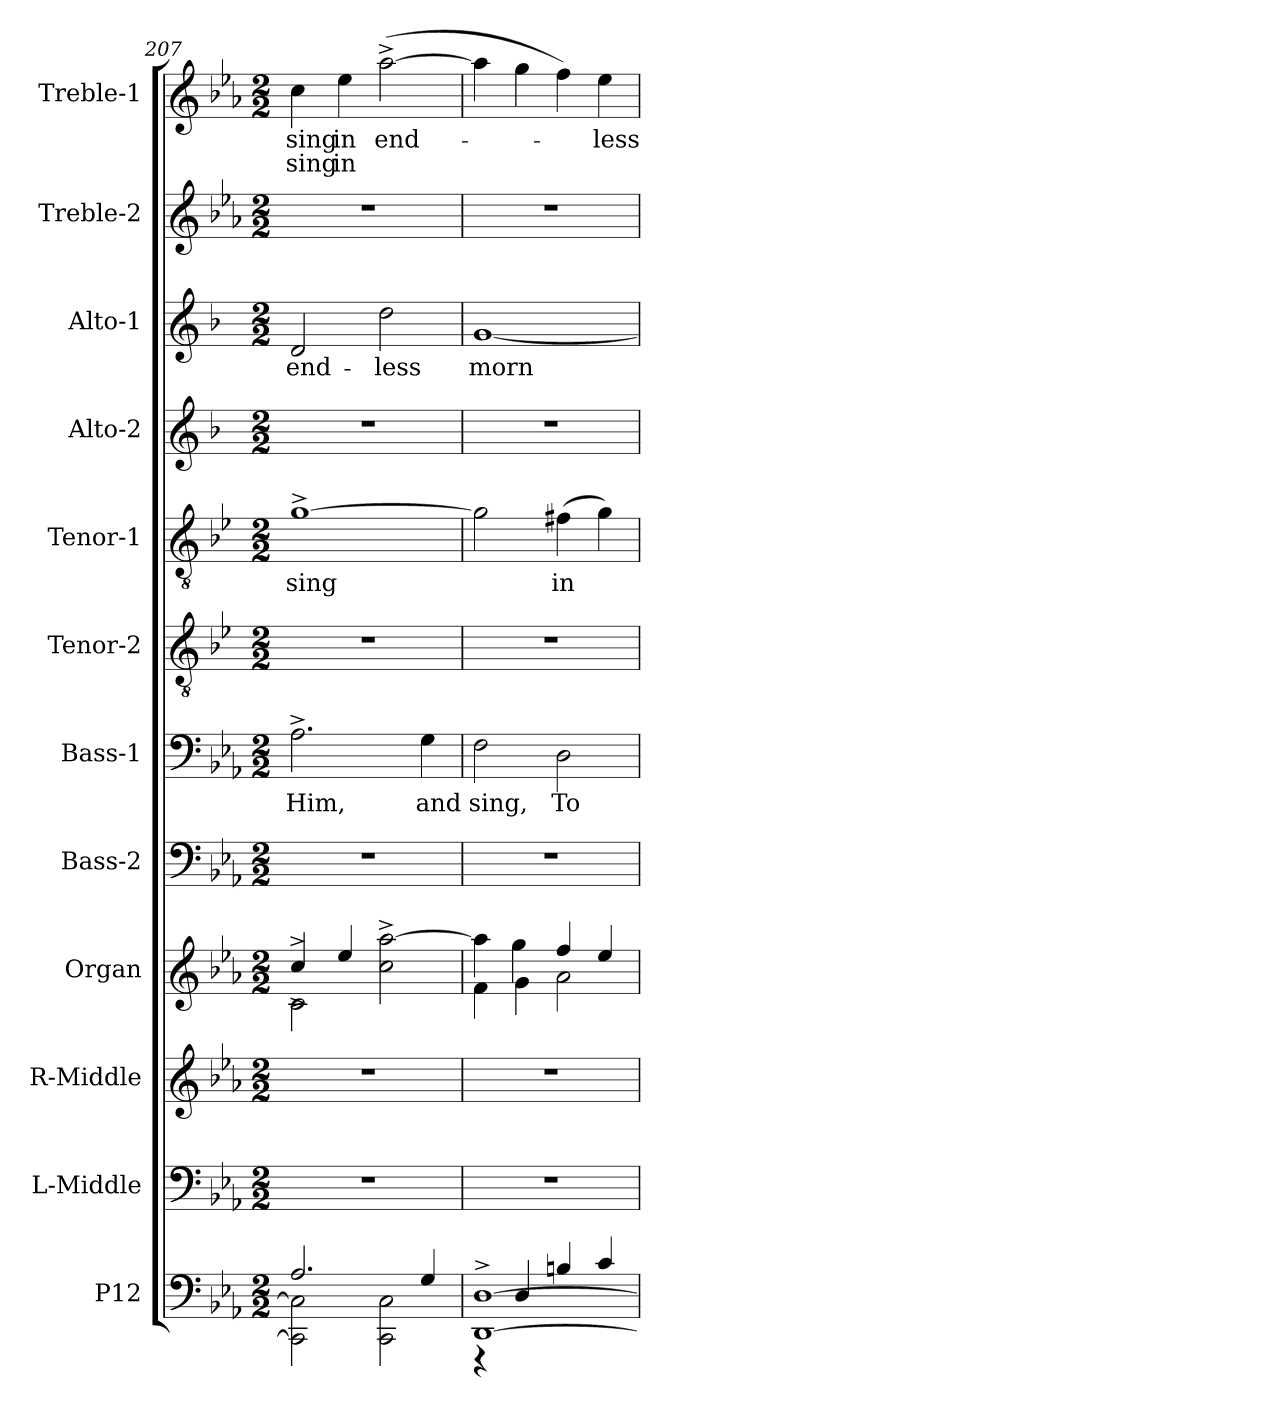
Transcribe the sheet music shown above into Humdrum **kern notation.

**kern	**kern	**kern	**kern	**kern	**kern	**text	**kern	**kern	**text	**kern	**kern	**text	**kern	**kern	**text	**text
*part12	*part11	*part10	*part9	*part8	*part7	*part7	*part6	*part5	*part5	*part4	*part3	*part3	*part2	*part1	*part1	*part1
*staff12	*staff11	*staff10	*staff9	*staff8	*staff7	*staff7	*staff6	*staff5	*staff5	*staff4	*staff3	*staff3	*staff2	*staff1	*staff1	*staff1
*I"P12	*I"L-Middle	*I"R-Middle	*I"Organ	*I"Bass-2	*I"Bass-1	*	*I"Tenor-2	*I"Tenor-1	*	*I"Alto-2	*I"Alto-1	*	*I"Treble-2	*I"Treble-1	*	*
*	*I'L-M	*	*	*I'B2:	*I'B:	*	*I'T2:	*I'T:	*	*I'A2:	*I'A:	*	*	*	*	*
*clefF4	*clefF4	*clefG2	*clefG2	*clefF4	*clefF4	*	*clefGv2	*clefGv2	*	*clefG2	*clefG2	*	*clefG2	*clefG2	*	*
*	*	*	*	*	*	*	*ITrd4c7	*ITrd4c7	*	*ITrd1c2	*ITrd1c2	*	*ITrd-7c-12	*ITrd-7c-12	*	*
*k[b-e-a-]	*k[b-e-a-]	*k[b-e-a-]	*k[b-e-a-]	*k[b-e-a-]	*k[b-e-a-]	*	*k[b-e-a-]	*k[b-e-a-]	*	*k[b-e-a-]	*k[b-e-a-]	*	*k[b-e-a-]	*k[b-e-a-]	*	*
*E-:	*E-:	*E-:	*E-:	*E-:	*E-:	*	*E-:	*E-:	*	*E-:	*E-:	*	*E-:	*E-:	*	*
*M2/2	*M2/2	*M2/2	*M2/2	*M2/2	*M2/2	*	*M2/2	*M2/2	*	*M2/2	*M2/2	*	*M2/2	*M2/2	*	*
=207	=207	=207	=207	=207	=207	=207	=207	=207	=207	=207	=207	=207	=207	=207	=207	=207
*^	*	*	*^	*	*	*	*	*	*	*	*	*	*	*	*	*
!	!	!	!	!	!	!	!	!LO:LY:b:color=#000000	!	!	!	!	!	!	!	!	!	!
!	!	!	!	!	!	!	!	!	!	!	!LO:LY:b:color=#000000	!	!	!	!	!	!	!
!	!	!	!	!	!	!	!	!	!	!	!	!	!	!LO:LY:b:color=#000000	!	!	!	!
!	!	!	!	!	!	!	!	!	!	!	!	!	!	!	!	!	!LO:LY:b:color=#000000	!LO:LY:b:color=#000000
2CCi\] 2Ci]	2.A-i/	1r	1r	2c^i\	4cc^i/	1r	2.A-^i\	Him,	1r	[1c^i	sing	1r	2ci/	end-	1r	4ccci\	sing	sing
!	!	!	!	!	!	!	!	!	!	!	!	!	!	!	!	!	!LO:LY:b:color=#000000	!LO:LY:b:color=#000000
.	.	.	.	.	4ee-i/	.	.	.	.	.	.	.	.	.	.	4eee-i\	in	in
!	!	!	!	!	!	!	!	!	!	!	!	!	!	!LO:LY:b:color=#000000	!	!	!	!
!	!	!	!	!	!	!	!	!	!	!	!	!	!	!	!	!	!LO:LY:b:color=#000000	!
2CCi\ 2Ci	.	.	.	2ryy	2cci\^ [2aa-i^	.	.	.	.	.	.	.	2cci\	-less	.	([2aaa-^i\	end-	.
!	!	!	!	!	!	!	!	!LO:LY:b:color=#000000	!	!	!	!	!	!	!	!	!	!
.	4Gi/	.	.	.	.	.	4Gi\	and	.	.	.	.	.	.	.	.	.	.
=208	=208	=208	=208	=208	=208	=208	=208	=208	=208	=208	=208	=208	=208	=208	=208	=208	=208	=208
!	!	!	!	!	!	!	!	!LO:LY:b:color=#000000	!	!	!	!	!	!	!	!	!	!
!	!	!	!	!	!	!	!	!	!	!	!	!	!	!LO:LY:b:color=#000000	!	!	!	!
[1DDi^ [1Di^	4r	1r	1r	4fi\	4aa-i\]	1r	2Fi\	sing,	1r	2ci\]	.	1r	[1fi	morn	1r	4aaa-i\]	.	.
.	4Di/	.	.	4gi\	4ggi\	.	.	.	.	.	.	.	.	.	.	4gggi\	.	.
!	!	!	!	!	!	!	!	!LO:LY:b:color=#000000	!	!	!	!	!	!	!	!	!	!
!	!	!	!	!	!	!	!	!	!	!	!LO:LY:b:color=#000000	!	!	!	!	!	!	!
.	4Bni/	.	.	2a-i\	4ffi/	.	2Di\	To	.	(4Bni\	in	.	.	.	.	4fffi\)	.	.
!	!	!	!	!	!	!	!	!	!	!	!	!	!	!	!	!	!LO:LY:b:color=#000000	!
.	4ci/	.	.	.	4ee-i/	.	.	.	.	4ci\)	.	.	.	.	.	4eee-i\	-less	.
*v	*v	*	*	*v	*v	*	*	*	*	*	*	*	*	*	*	*	*	*
=	=	=	=	=	=	=	=	=	=	=	=	=	=	=	=	=
*-	*-	*-	*-	*-	*-	*-	*-	*-	*-	*-	*-	*-	*-	*-	*-	*-
